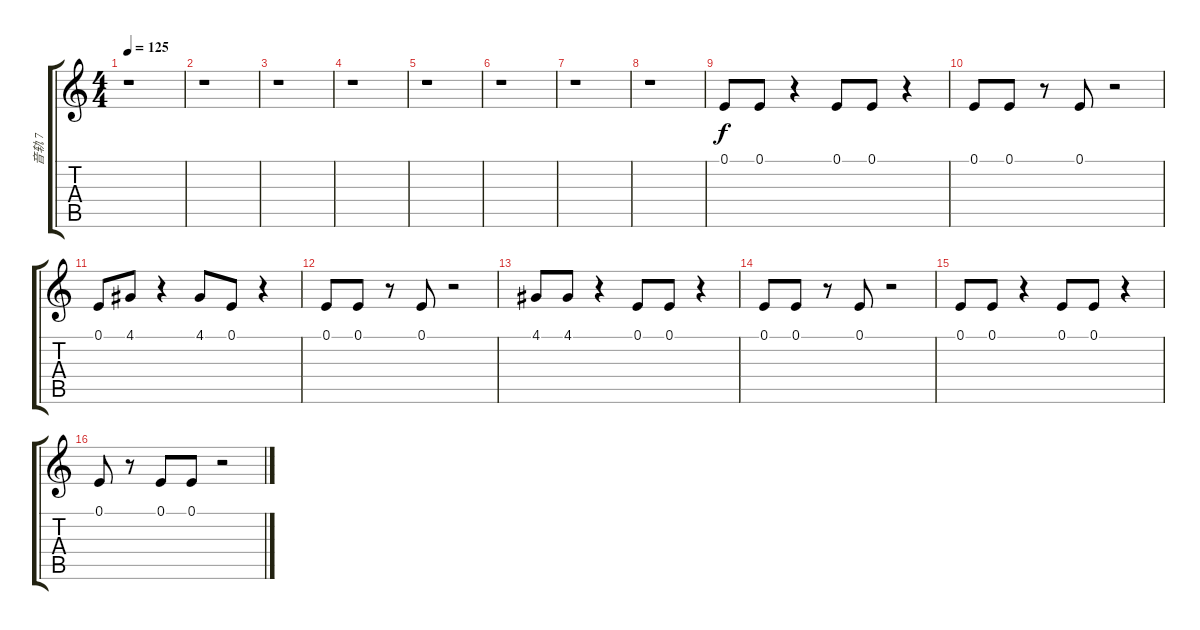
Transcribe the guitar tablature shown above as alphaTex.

\track ("音轨 7" "音轨 7") {instrument brightacousticpiano}
\staff {score tabs}
\tuning (E4 B3 G3 D3 A2 E2) {hide}
\ts (4 4)
\tempo 125
\clef g2
\ks c
r.1{dy f} |
r.1 |
r.1 |
r.1 |
r.1 |
r.1 |
r.1 |
r.1 |
0.1.8 0.1.8 r.4 0.1.8 0.1.8 r.4 |
0.1.8 0.1.8 r.8 0.1.8 r.2 |
0.1.8 4.1.8 r.4 4.1.8 0.1.8 r.4 |
0.1.8 0.1.8 r.8 0.1.8 r.2 |
4.1.8 4.1.8 r.4 0.1.8 0.1.8 r.4 |
0.1.8 0.1.8 r.8 0.1.8 r.2 |
0.1.8 0.1.8 r.4 0.1.8 0.1.8 r.4 |
0.1.8 r.8 0.1.8 0.1.8 r.2
